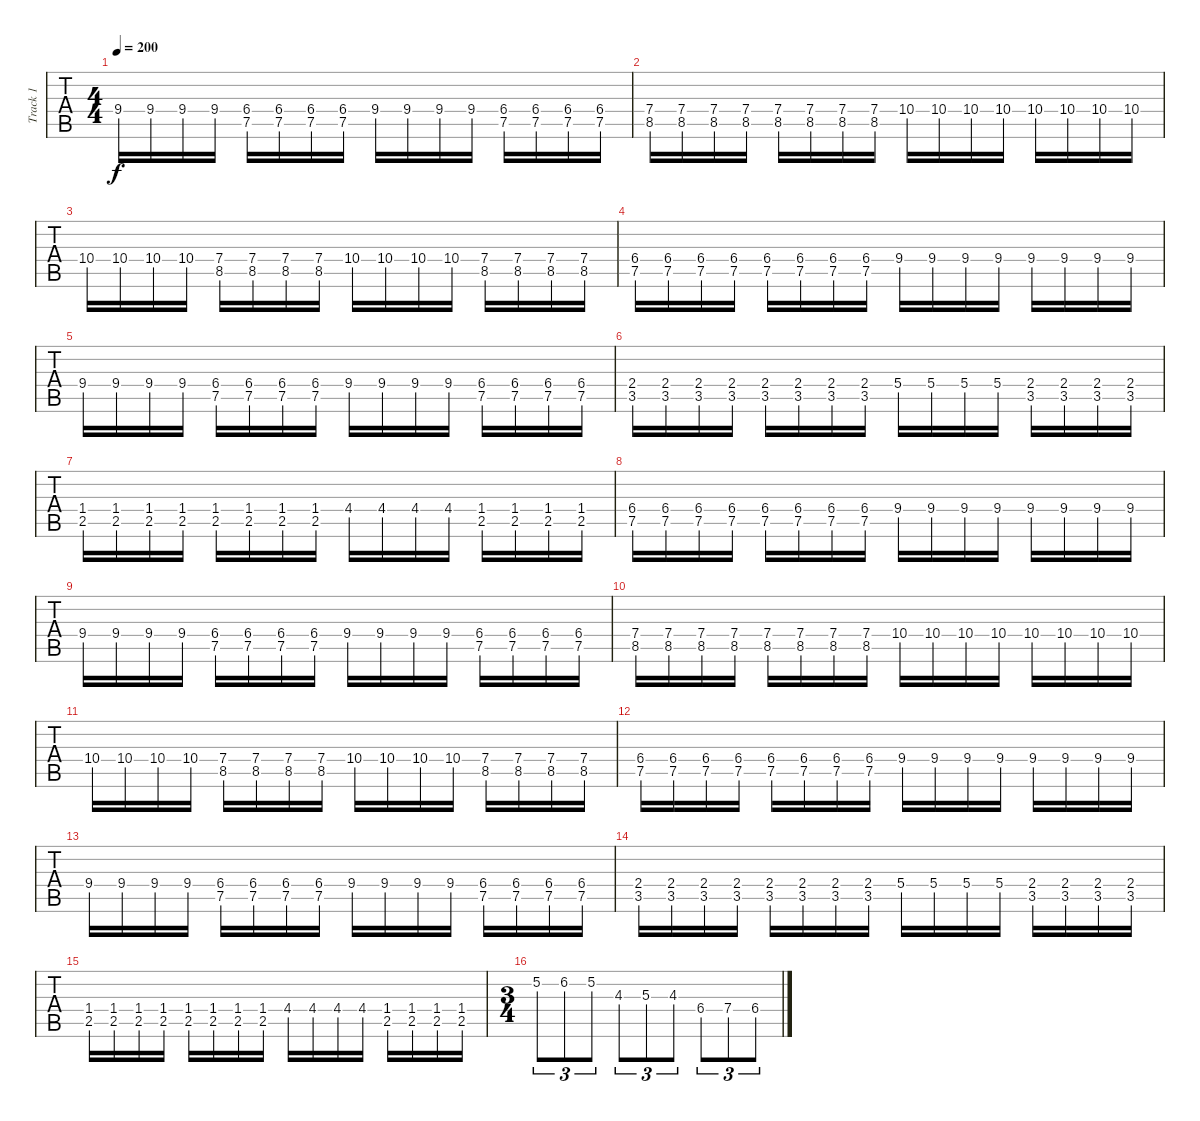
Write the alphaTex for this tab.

\track ("Track 1" "Track 1") {instrument distortionguitar}
\staff {tabs}
\tuning (C4 G3 Eb3 Bb2 F2 C2) {hide}
\ts (4 4)
\tempo 200
\clef g2
\ks c
9.4.16{dy f} 9.4.16 9.4.16 9.4.16 (6.4 7.5).16 (6.4 7.5).16 (6.4 7.5).16 (6.4 7.5).16 9.4.16 9.4.16 9.4.16 9.4.16 (6.4 7.5).16 (6.4 7.5).16 (6.4 7.5).16 (6.4 7.5).16 |
(7.4 8.5).16 (7.4 8.5).16 (7.4 8.5).16 (7.4 8.5).16 (7.4 8.5).16 (7.4 8.5).16 (7.4 8.5).16 (7.4 8.5).16 10.4.16 10.4.16 10.4.16 10.4.16 10.4.16 10.4.16 10.4.16 10.4.16 |
10.4.16 10.4.16 10.4.16 10.4.16 (7.4 8.5).16 (7.4 8.5).16 (7.4 8.5).16 (7.4 8.5).16 10.4.16 10.4.16 10.4.16 10.4.16 (7.4 8.5).16 (7.4 8.5).16 (7.4 8.5).16 (7.4 8.5).16 |
(6.4 7.5).16 (6.4 7.5).16 (6.4 7.5).16 (6.4 7.5).16 (6.4 7.5).16 (6.4 7.5).16 (6.4 7.5).16 (6.4 7.5).16 9.4.16 9.4.16 9.4.16 9.4.16 9.4.16 9.4.16 9.4.16 9.4.16 |
9.4.16 9.4.16 9.4.16 9.4.16 (6.4 7.5).16 (6.4 7.5).16 (6.4 7.5).16 (6.4 7.5).16 9.4.16 9.4.16 9.4.16 9.4.16 (6.4 7.5).16 (6.4 7.5).16 (6.4 7.5).16 (6.4 7.5).16 |
(2.4 3.5).16 (2.4 3.5).16 (2.4 3.5).16 (2.4 3.5).16 (2.4 3.5).16 (2.4 3.5).16 (2.4 3.5).16 (2.4 3.5).16 5.4.16 5.4.16 5.4.16 5.4.16 (2.4 3.5).16 (2.4 3.5).16 (2.4 3.5).16 (2.4 3.5).16 |
(1.4 2.5).16 (1.4 2.5).16 (1.4 2.5).16 (1.4 2.5).16 (1.4 2.5).16 (1.4 2.5).16 (1.4 2.5).16 (1.4 2.5).16 4.4.16 4.4.16 4.4.16 4.4.16 (1.4 2.5).16 (1.4 2.5).16 (1.4 2.5).16 (1.4 2.5).16 |
(6.4 7.5).16 (6.4 7.5).16 (6.4 7.5).16 (6.4 7.5).16 (6.4 7.5).16 (6.4 7.5).16 (6.4 7.5).16 (6.4 7.5).16 9.4.16 9.4.16 9.4.16 9.4.16 9.4.16 9.4.16 9.4.16 9.4.16 |
9.4.16 9.4.16 9.4.16 9.4.16 (6.4 7.5).16 (6.4 7.5).16 (6.4 7.5).16 (6.4 7.5).16 9.4.16 9.4.16 9.4.16 9.4.16 (6.4 7.5).16 (6.4 7.5).16 (6.4 7.5).16 (6.4 7.5).16 |
(7.4 8.5).16 (7.4 8.5).16 (7.4 8.5).16 (7.4 8.5).16 (7.4 8.5).16 (7.4 8.5).16 (7.4 8.5).16 (7.4 8.5).16 10.4.16 10.4.16 10.4.16 10.4.16 10.4.16 10.4.16 10.4.16 10.4.16 |
10.4.16 10.4.16 10.4.16 10.4.16 (7.4 8.5).16 (7.4 8.5).16 (7.4 8.5).16 (7.4 8.5).16 10.4.16 10.4.16 10.4.16 10.4.16 (7.4 8.5).16 (7.4 8.5).16 (7.4 8.5).16 (7.4 8.5).16 |
(6.4 7.5).16 (6.4 7.5).16 (6.4 7.5).16 (6.4 7.5).16 (6.4 7.5).16 (6.4 7.5).16 (6.4 7.5).16 (6.4 7.5).16 9.4.16 9.4.16 9.4.16 9.4.16 9.4.16 9.4.16 9.4.16 9.4.16 |
9.4.16 9.4.16 9.4.16 9.4.16 (6.4 7.5).16 (6.4 7.5).16 (6.4 7.5).16 (6.4 7.5).16 9.4.16 9.4.16 9.4.16 9.4.16 (6.4 7.5).16 (6.4 7.5).16 (6.4 7.5).16 (6.4 7.5).16 |
(2.4 3.5).16 (2.4 3.5).16 (2.4 3.5).16 (2.4 3.5).16 (2.4 3.5).16 (2.4 3.5).16 (2.4 3.5).16 (2.4 3.5).16 5.4.16 5.4.16 5.4.16 5.4.16 (2.4 3.5).16 (2.4 3.5).16 (2.4 3.5).16 (2.4 3.5).16 |
(1.4 2.5).16 (1.4 2.5).16 (1.4 2.5).16 (1.4 2.5).16 (1.4 2.5).16 (1.4 2.5).16 (1.4 2.5).16 (1.4 2.5).16 4.4.16 4.4.16 4.4.16 4.4.16 (1.4 2.5).16 (1.4 2.5).16 (1.4 2.5).16 (1.4 2.5).16 |
\ts (3 4)
5.2.8{tu (3 2)} 6.2.8{tu (3 2)} 5.2.8{tu (3 2)} 4.3.8{tu (3 2)} 5.3.8{tu (3 2)} 4.3.8{tu (3 2)} 6.4.8{tu (3 2)} 7.4.8{tu (3 2)} 6.4.8{tu (3 2)}
